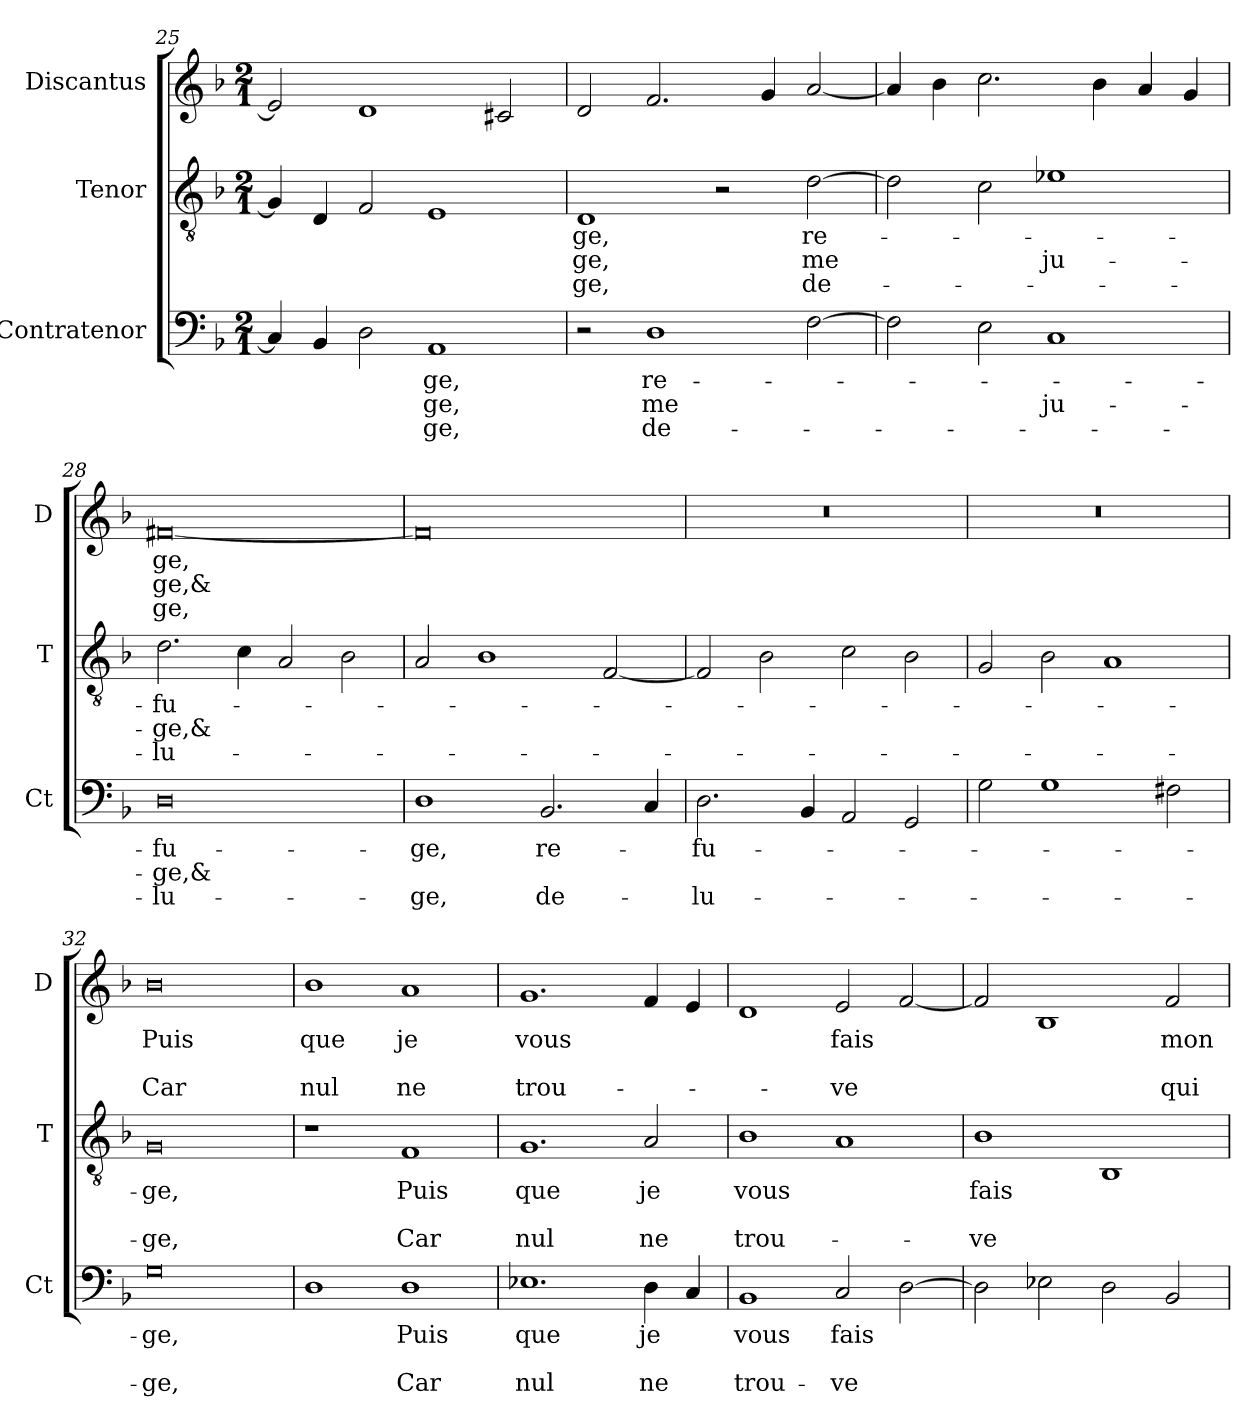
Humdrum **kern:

**kern	**text	**text	**text	**kern	**text	**text	**text	**kern	**text	**text	**text
*part3	*part3	*part3	*part3	*part2	*part2	*part2	*part2	*part1	*part1	*part1	*part1
*staff3	*staff3	*staff3	*staff3	*staff2	*staff2	*staff2	*staff2	*staff1	*staff1	*staff1	*staff1
*I"Contratenor	*	*	*	*I"Tenor	*	*	*	*I"Discantus	*	*	*
*I'Ct	*	*	*	*I'T	*	*	*	*I'D	*	*	*
*clefF4	*	*	*	*clefGv2	*	*	*	*clefG2	*	*	*
*k[b-]	*	*	*	*k[b-]	*	*	*	*k[b-]	*	*	*
*M2/1	*	*	*	*M2/1	*	*	*	*M2/1	*	*	*
=25	=25	=25	=25	=25	=25	=25	=25	=25	=25	=25	=25
4C/]	.	.	.	4G/]	.	.	.	2e/]	.	.	.
4BB-/	.	.	.	4D/	.	.	.	.	.	.	.
2D\	.	.	.	2F/	.	.	.	1d	.	.	.
1AA	-ge,	-ge,	-ge,	1E	.	.	.	.	.	.	.
.	.	.	.	.	.	.	.	2c#X/	.	.	.
=26	=26	=26	=26	=26	=26	=26	=26	=26	=26	=26	=26
2r	.	.	.	1D	-ge,	-ge,	-ge,	2d/	.	.	.
1D	re-	me	de-	.	.	.	.	2.f/	.	.	.
.	.	.	.	2r	.	.	.	.	.	.	.
.	.	.	.	.	.	.	.	4g/	.	.	.
[2F\	.	.	.	[2d\	re-	me	de-	[2a/	.	.	.
=27	=27	=27	=27	=27	=27	=27	=27	=27	=27	=27	=27
2F\]	.	.	.	2d\]	.	.	.	4a/]	.	.	.
.	.	.	.	.	.	.	.	4b-\	.	.	.
2E\	.	.	.	2c\	.	.	.	2.cc\	.	.	.
1C	.	ju-	.	1e-X	.	ju-	.	.	.	.	.
.	.	.	.	.	.	.	.	4b-\	.	.	.
.	.	.	.	.	.	.	.	4a/	.	.	.
.	.	.	.	.	.	.	.	4g/	.	.	.
=28	=28	=28	=28	=28	=28	=28	=28	=28	=28	=28	=28
0D	-fu-	-ge,&	-lu-	2.d\	-fu-	-ge,&	-lu-	[0f#X	-ge,	-ge,&	-ge,
.	.	.	.	4c\	.	.	.	.	.	.	.
.	.	.	.	2A/	.	.	.	.	.	.	.
.	.	.	.	2B-\	.	.	.	.	.	.	.
=29	=29	=29	=29	=29	=29	=29	=29	=29	=29	=29	=29
1D	-ge,	.	-ge,	2A/	.	.	.	0f#]	.	.	.
.	.	.	.	1B-	.	.	.	.	.	.	.
2.BB-/	re-	.	de-	.	.	.	.	.	.	.	.
.	.	.	.	[2F/	.	.	.	.	.	.	.
4C/	.	.	.	.	.	.	.	.	.	.	.
=30	=30	=30	=30	=30	=30	=30	=30	=30	=30	=30	=30
2.D\	-fu-	.	-lu-	2F/]	.	.	.	0r	.	.	.
.	.	.	.	2B-\	.	.	.	.	.	.	.
4BB-/	.	.	.	.	.	.	.	.	.	.	.
2AA/	.	.	.	2c\	.	.	.	.	.	.	.
2GG/	.	.	.	2B-\	.	.	.	.	.	.	.
=31	=31	=31	=31	=31	=31	=31	=31	=31	=31	=31	=31
2G\	.	.	.	2G/	.	.	.	0r	.	.	.
1G	.	.	.	2B-\	.	.	.	.	.	.	.
.	.	.	.	1A	.	.	.	.	.	.	.
2F#X\	.	.	.	.	.	.	.	.	.	.	.
=32	=32	=32	=32	=32	=32	=32	=32	=32	=32	=32	=32
0G	-ge,	.	-ge,	0G	-ge,	.	-ge,	0b-	Puis	.	Car
=33	=33	=33	=33	=33	=33	=33	=33	=33	=33	=33	=33
1D	.	.	.	1r	.	.	.	1b-	que	.	nul
1D	Puis	.	Car	1F	Puis	.	Car	1a	je	.	ne
=34	=34	=34	=34	=34	=34	=34	=34	=34	=34	=34	=34
1.E-X	que	.	nul	1.G	que	.	nul	1.g	vous	.	trou-
4D\	je	.	ne	2A/	je	.	ne	4f/	.	.	.
4C/	.	.	.	.	.	.	.	4e/	.	.	.
=35	=35	=35	=35	=35	=35	=35	=35	=35	=35	=35	=35
1BB-	vous	.	trou-	1B-	vous	.	trou-	1d	.	.	.
2C/	fais	.	-ve	1A	.	.	.	2e/	fais	.	-ve
[2D\	.	.	.	.	.	.	.	[2f/	.	.	.
=36	=36	=36	=36	=36	=36	=36	=36	=36	=36	=36	=36
2D\]	.	.	.	1B-	fais	.	-ve	2f/]	.	.	.
2E-X\	.	.	.	.	.	.	.	1B-	.	.	.
2D\	.	.	.	1BB-	.	.	.	.	.	.	.
2BB-/	.	.	.	.	.	.	.	2f/	mon	.	qui
=	=	=	=	=	=	=	=	=	=	=	=
*-	*-	*-	*-	*-	*-	*-	*-	*-	*-	*-	*-
